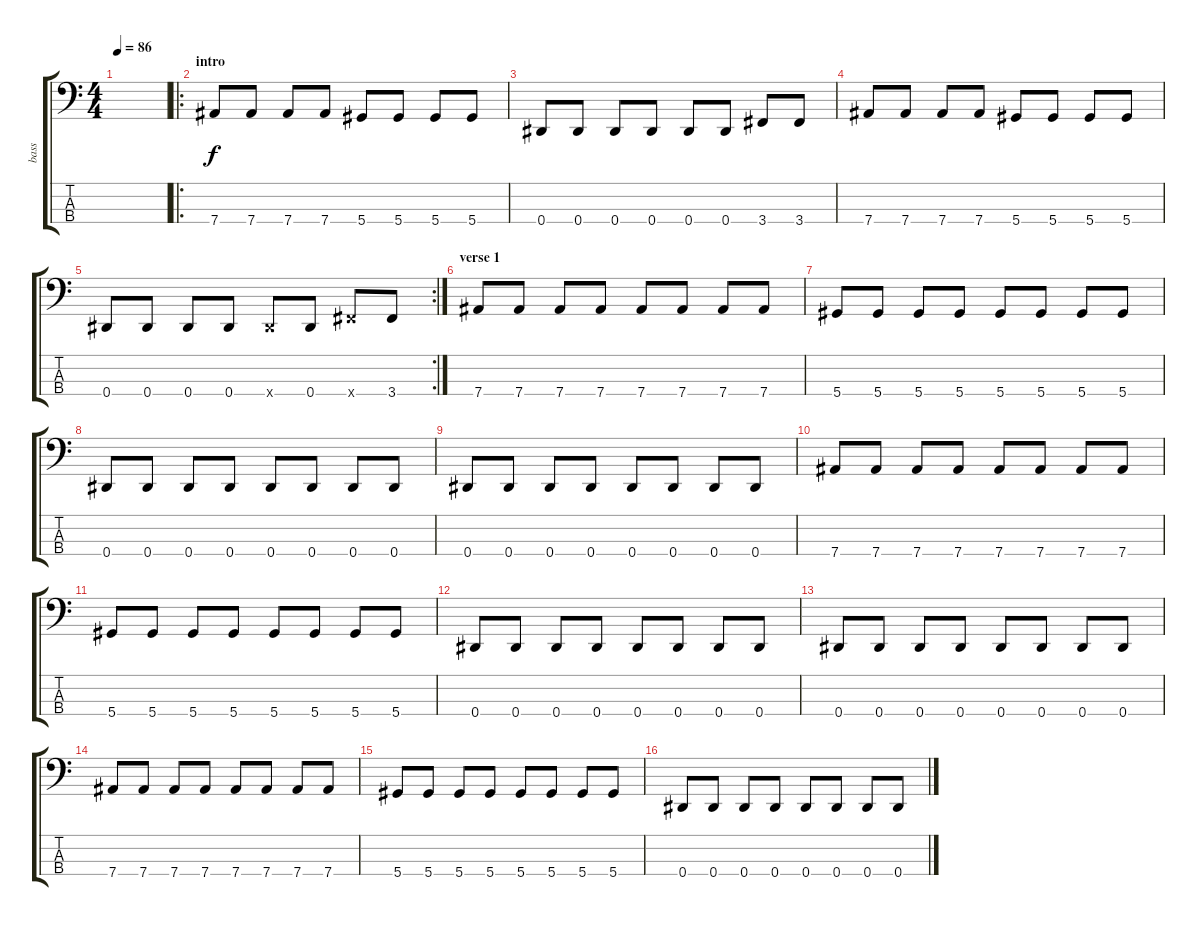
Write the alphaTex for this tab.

\track ("bass" "bass") {instrument electricbasspick}
\staff {score tabs}
\tuning (Gb2 Db2 Ab1 Eb1) {hide}
\ts (4 4)
\tempo 86
\clef f4
\ks c
|
\ro
\section ("" "intro")
7.4.8 7.4.8 7.4.8 7.4.8 5.4.8 5.4.8 5.4.8 5.4.8 |
0.4.8 0.4.8 0.4.8 0.4.8 0.4.8 0.4.8 3.4.8 3.4.8 |
7.4.8 7.4.8 7.4.8 7.4.8 5.4.8 5.4.8 5.4.8 5.4.8 |
\rc 2
0.4.8 0.4.8 0.4.8 0.4.8 0.4{x}.8 0.4.8 3.4{x}.8 3.4.8 |
\section ("" "verse 1")
7.4.8 7.4.8 7.4.8 7.4.8 7.4.8 7.4.8 7.4.8 7.4.8 |
5.4.8 5.4.8 5.4.8 5.4.8 5.4.8 5.4.8 5.4.8 5.4.8 |
0.4.8 0.4.8 0.4.8 0.4.8 0.4.8 0.4.8 0.4.8 0.4.8 |
0.4.8 0.4.8 0.4.8 0.4.8 0.4.8 0.4.8 0.4.8 0.4.8 |
7.4.8 7.4.8 7.4.8 7.4.8 7.4.8 7.4.8 7.4.8 7.4.8 |
5.4.8 5.4.8 5.4.8 5.4.8 5.4.8 5.4.8 5.4.8 5.4.8 |
0.4.8 0.4.8 0.4.8 0.4.8 0.4.8 0.4.8 0.4.8 0.4.8 |
0.4.8 0.4.8 0.4.8 0.4.8 0.4.8 0.4.8 0.4.8 0.4.8 |
7.4.8 7.4.8 7.4.8 7.4.8 7.4.8 7.4.8 7.4.8 7.4.8 |
5.4.8 5.4.8 5.4.8 5.4.8 5.4.8 5.4.8 5.4.8 5.4.8 |
0.4.8 0.4.8 0.4.8 0.4.8 0.4.8 0.4.8 0.4.8 0.4.8
